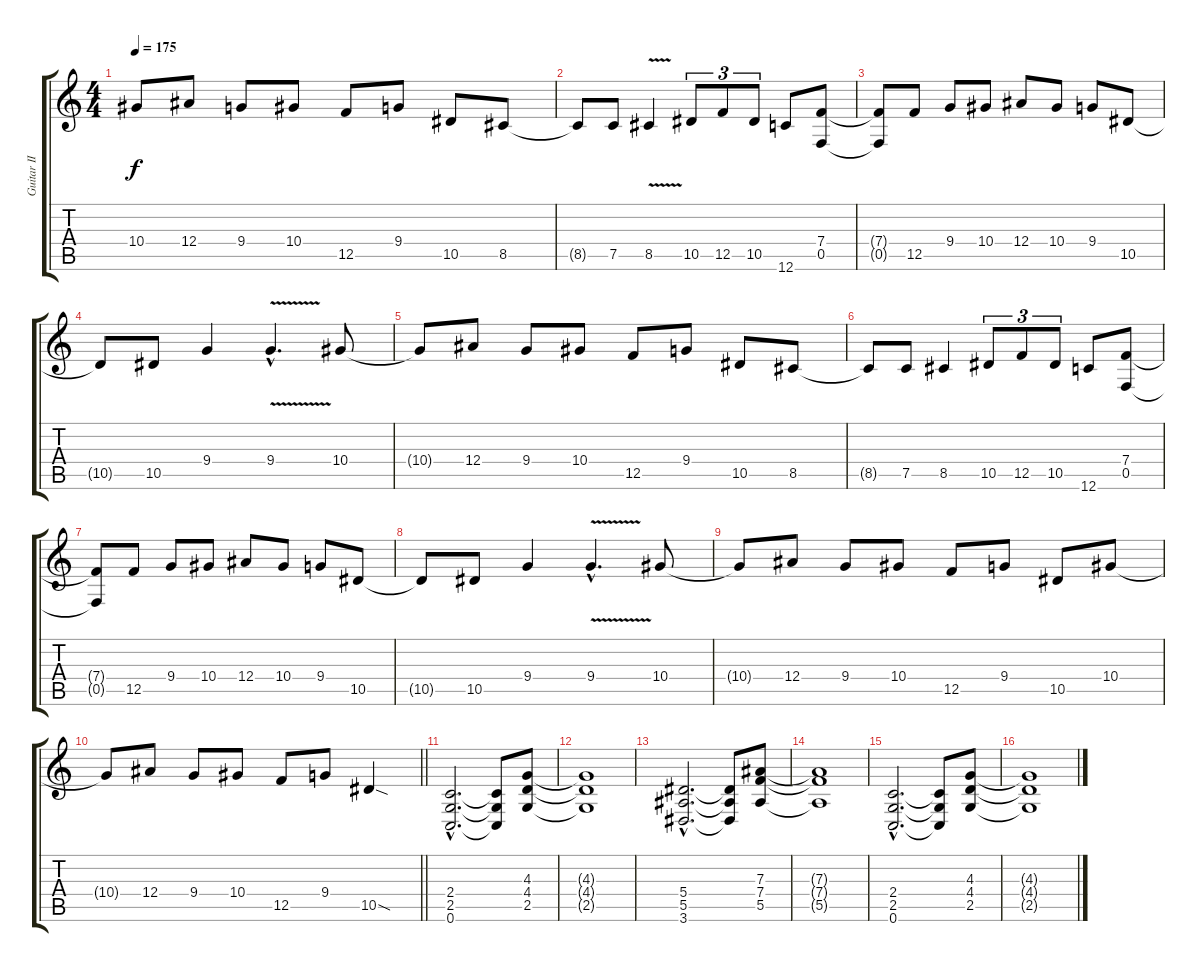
\track ("Guitar II" "Guitar II") {instrument distortionguitar}
\staff {score tabs}
\tuning (C4 G3 Eb3 Bb2 F2 C2) {hide}
\ts (4 4)
\tempo 175
\clef g2
\ks c
10.4{t}.8{dy f} 12.4.8 9.4.8 10.4.8 12.5.8 9.4.8 10.5.8 8.5.8 |
8.5{t}.8 7.5.8 8.5{v}.4 10.5.8{tu (3 2)} 12.5.8{tu (3 2)} 10.5.8{tu (3 2)} 12.6.8 (7.4 0.5).8 |
(7.4{t} 0.5{t}).8 12.5.8 9.4.8 10.4.8 12.4.8 10.4.8 9.4.8 10.5.8 |
10.5{t}.8 10.5.8 9.4.4 9.4{v hac}.4{d} 10.4.8 |
10.4{t}.8 12.4.8 9.4.8 10.4.8 12.5.8 9.4.8 10.5.8 8.5.8 |
8.5{t}.8 7.5.8 8.5.4 10.5.8{tu (3 2)} 12.5.8{tu (3 2)} 10.5.8{tu (3 2)} 12.6.8 (7.4 0.5).8 |
(7.4{t} 0.5{t}).8 12.5.8 9.4.8 10.4.8 12.4.8 10.4.8 9.4.8 10.5.8 |
10.5{t}.8 10.5.8 9.4.4 9.4{v hac}.4{d} 10.4.8 |
10.4{t}.8 12.4.8 9.4.8 10.4.8 12.5.8 9.4.8 10.5.8 10.4.8 |
\barLineRight lightlight
10.4{t}.8 12.4.8 9.4.8 10.4.8 12.5.8 9.4.8 10.5{sod}.4 |
(2.4{hac} 2.5{hac} 0.6{hac}).2{d} (2.4{t} 2.5{t} 0.6{t}).8 (4.3 4.4 2.5).8 |
(4.3{t} 4.4{t} 2.5{t}).1 |
(5.4{hac} 5.5{hac} 3.6{hac}).2{d} (5.4{t} 5.5{t} 3.6{t}).8 (7.3 7.4 5.5).8 |
(7.3{t} 7.4{t} 5.5{t}).1 |
(2.4{hac} 2.5{hac} 0.6{hac}).2{d} (2.4{t} 2.5{t} 0.6{t}).8 (4.3 4.4 2.5).8 |
(4.3{t} 4.4{t} 2.5{t}).1
